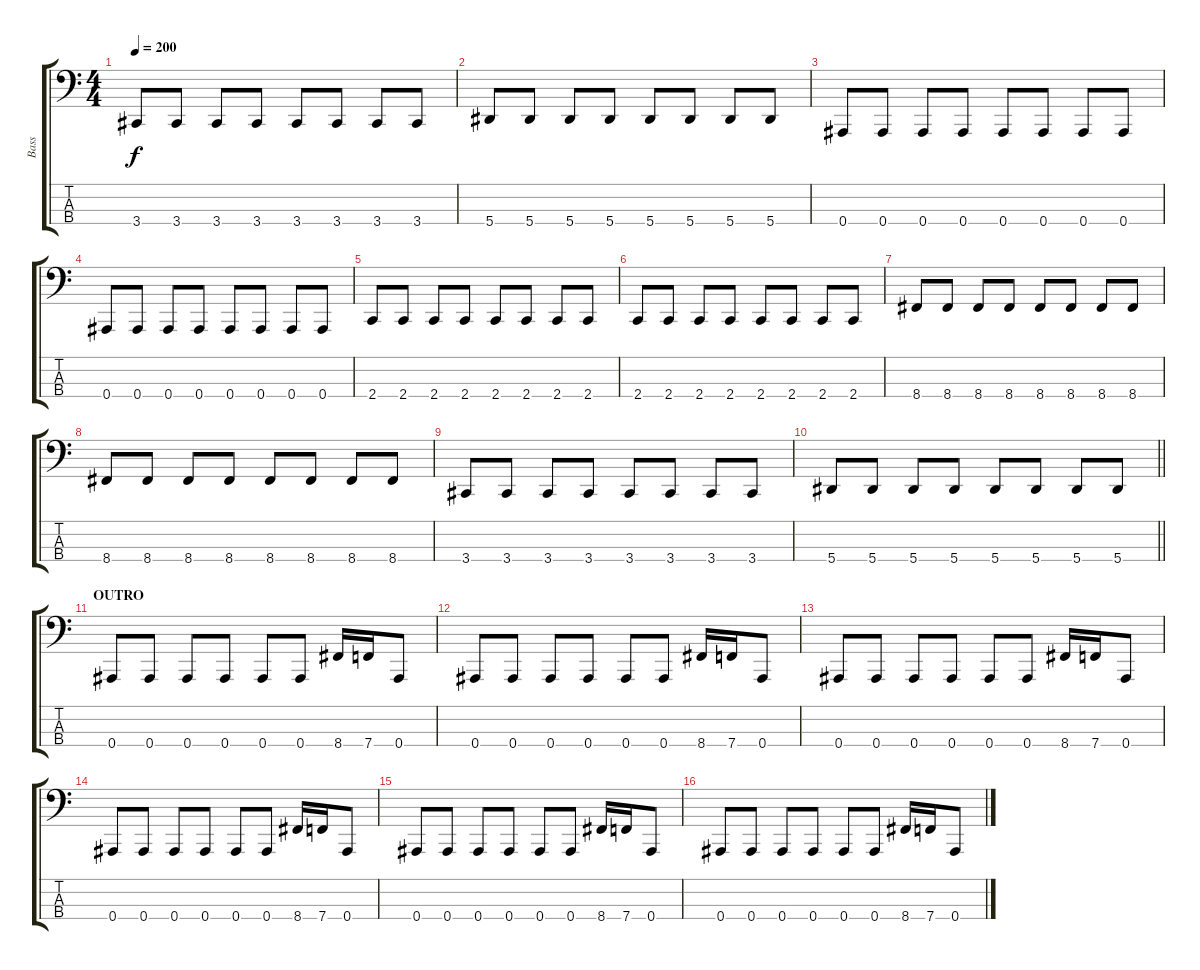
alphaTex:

\track ("Bass" "Bass") {instrument electricbassfinger}
\staff {score tabs}
\tuning (Eb2 Bb1 F1 Bb0) {hide}
\ts (4 4)
\tempo 200
\clef f4
\ks c
3.4.8{dy f} 3.4.8 3.4.8 3.4.8 3.4.8 3.4.8 3.4.8 3.4.8 |
5.4.8 5.4.8 5.4.8 5.4.8 5.4.8 5.4.8 5.4.8 5.4.8 |
0.4.8 0.4.8 0.4.8 0.4.8 0.4.8 0.4.8 0.4.8 0.4.8 |
0.4.8 0.4.8 0.4.8 0.4.8 0.4.8 0.4.8 0.4.8 0.4.8 |
2.4.8 2.4.8 2.4.8 2.4.8 2.4.8 2.4.8 2.4.8 2.4.8 |
2.4.8 2.4.8 2.4.8 2.4.8 2.4.8 2.4.8 2.4.8 2.4.8 |
8.4.8 8.4.8 8.4.8 8.4.8 8.4.8 8.4.8 8.4.8 8.4.8 |
8.4.8 8.4.8 8.4.8 8.4.8 8.4.8 8.4.8 8.4.8 8.4.8 |
3.4.8 3.4.8 3.4.8 3.4.8 3.4.8 3.4.8 3.4.8 3.4.8 |
\barLineRight lightlight
5.4.8 5.4.8 5.4.8 5.4.8 5.4.8 5.4.8 5.4.8 5.4.8 |
\section ("" "OUTRO")
0.4.8 0.4.8 0.4.8 0.4.8 0.4.8 0.4.8 8.4.16 7.4.16 0.4.8 |
0.4.8 0.4.8 0.4.8 0.4.8 0.4.8 0.4.8 8.4.16 7.4.16 0.4.8 |
0.4.8 0.4.8 0.4.8 0.4.8 0.4.8 0.4.8 8.4.16 7.4.16 0.4.8 |
0.4.8 0.4.8 0.4.8 0.4.8 0.4.8 0.4.8 8.4.16 7.4.16 0.4.8 |
0.4.8 0.4.8 0.4.8 0.4.8 0.4.8 0.4.8 8.4.16 7.4.16 0.4.8 |
0.4.8 0.4.8 0.4.8 0.4.8 0.4.8 0.4.8 8.4.16 7.4.16 0.4.8
